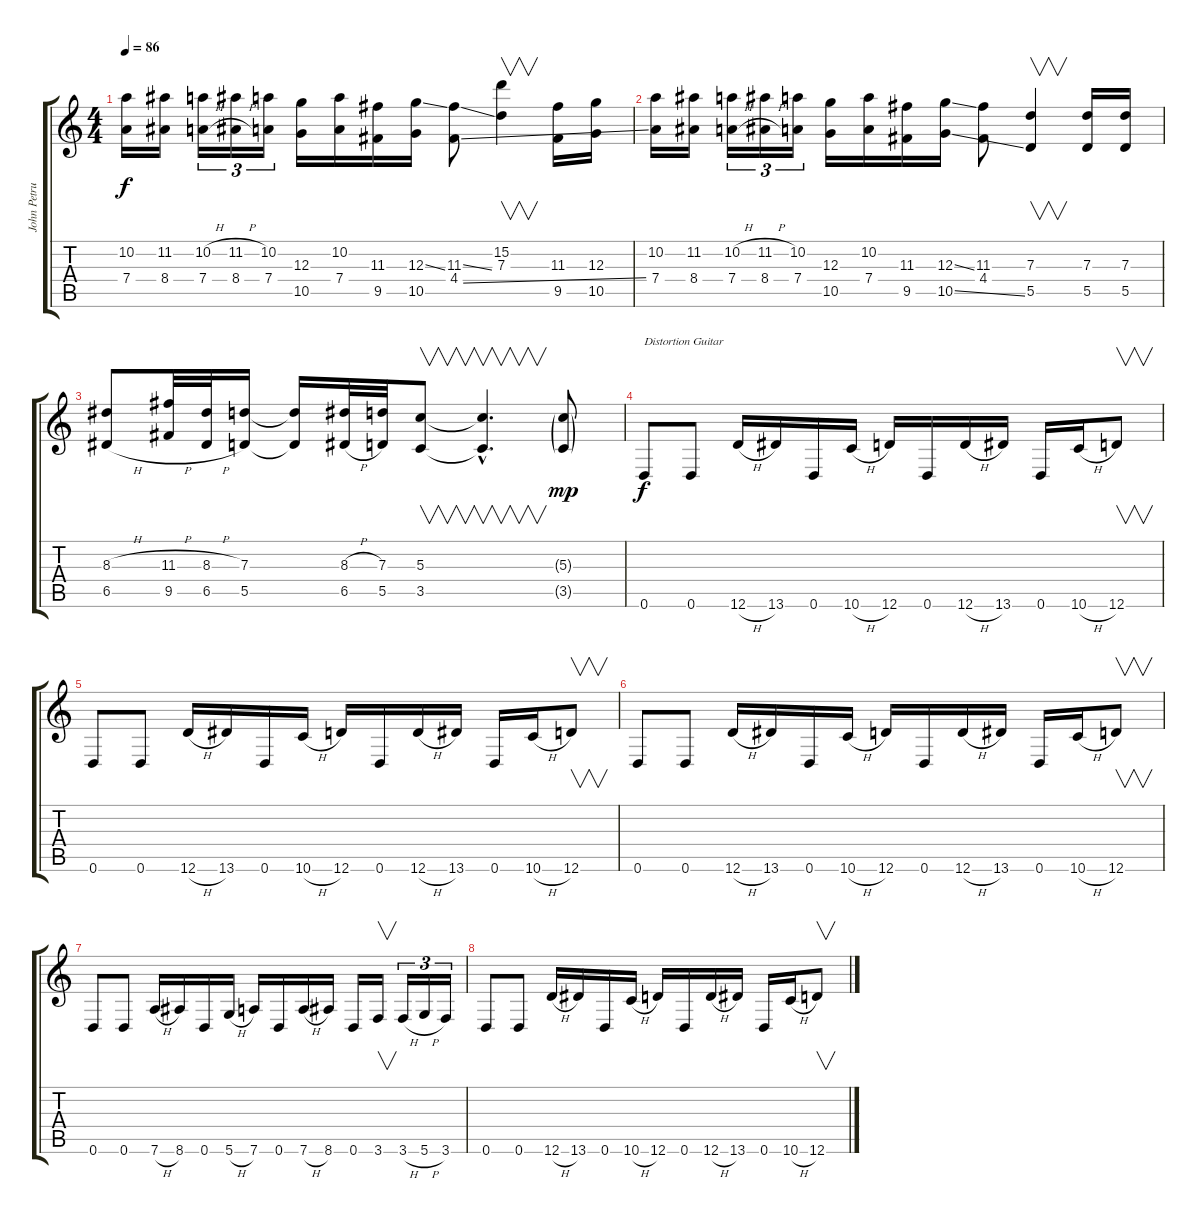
\track ("John Petrucci - 6 String Guitar Dropped" "John Petru") {instrument acousticguitarsteel}
\staff {score tabs}
\tuning (E4 B3 G3 D3 A2 D2) {hide}
\ts (4 4)
\tempo 86
\clef g2
\ks c
(10.2 7.4).16{dy f} (11.2 8.4).16 (10.2{h} 7.4{h}).16{tu (3 2)} (11.2{h} 8.4{h}).16{tu (3 2)} (10.2 7.4).16{tu (3 2)} (12.3 10.5).16 (10.2 7.4).16 (11.3 9.5).16 (12.3{ss} 10.5).16 (11.3{ss} 4.4{ss}).8 (15.2 7.3).4{v} (11.3 9.5).16 (12.3 10.5).16 |
(10.2 7.4).16 (11.2 8.4).16 (10.2{h} 7.4{h}).16{tu (3 2)} (11.2{h} 8.4{h}).16{tu (3 2)} (10.2 7.4).16{tu (3 2)} (12.3 10.5).16 (10.2 7.4).16 (11.3 9.5).16 (12.3{ss} 10.5{ss}).16 (11.3 4.4).8 (7.3 5.5).4{v} (7.3 5.5).16 (7.3 5.5).16 |
(8.3{h} 6.5{h}).8 (11.3{h} 9.5{h}).32 (8.3{h} 6.5{h}).32 (7.3 5.5).16 (7.3{t} 5.5{t}).16 (8.3{h} 6.5{h}).32 (7.3 5.5).32 (5.3 3.5).8{v} (5.3{hac t} 3.5{hac t}).4{v d} (5.3{g} 3.5{g}).8{dy mp} |
0.6.8{txt "Distortion Guitar" dy f instrument distortionguitar} 0.6.8 12.6{h}.16 13.6.16 0.6.16 10.6{h}.16 12.6.16 0.6.16 12.6{h}.16 13.6.16 0.6.16 10.6{h}.16 12.6.8{v} |
0.6.8 0.6.8 12.6{h}.16 13.6.16 0.6.16 10.6{h}.16 12.6.16 0.6.16 12.6{h}.16 13.6.16 0.6.16 10.6{h}.16 12.6.8{v} |
0.6.8 0.6.8 12.6{h}.16 13.6.16 0.6.16 10.6{h}.16 12.6.16 0.6.16 12.6{h}.16 13.6.16 0.6.16 10.6{h}.16 12.6.8{v} |
0.6.8 0.6.8 7.6{h}.16 8.6.16 0.6.16 5.6{h}.16 7.6.16 0.6.16 7.6{h}.16 8.6.16 0.6.16 3.6.16{v} 3.6{h}.16{tu (3 2)} 5.6{h}.16{tu (3 2)} 3.6.16{tu (3 2)} |
0.6.8 0.6.8 12.6{h}.16 13.6.16 0.6.16 10.6{h}.16 12.6.16 0.6.16 12.6{h}.16 13.6.16 0.6.16 10.6{h}.16 12.6.8{v}
